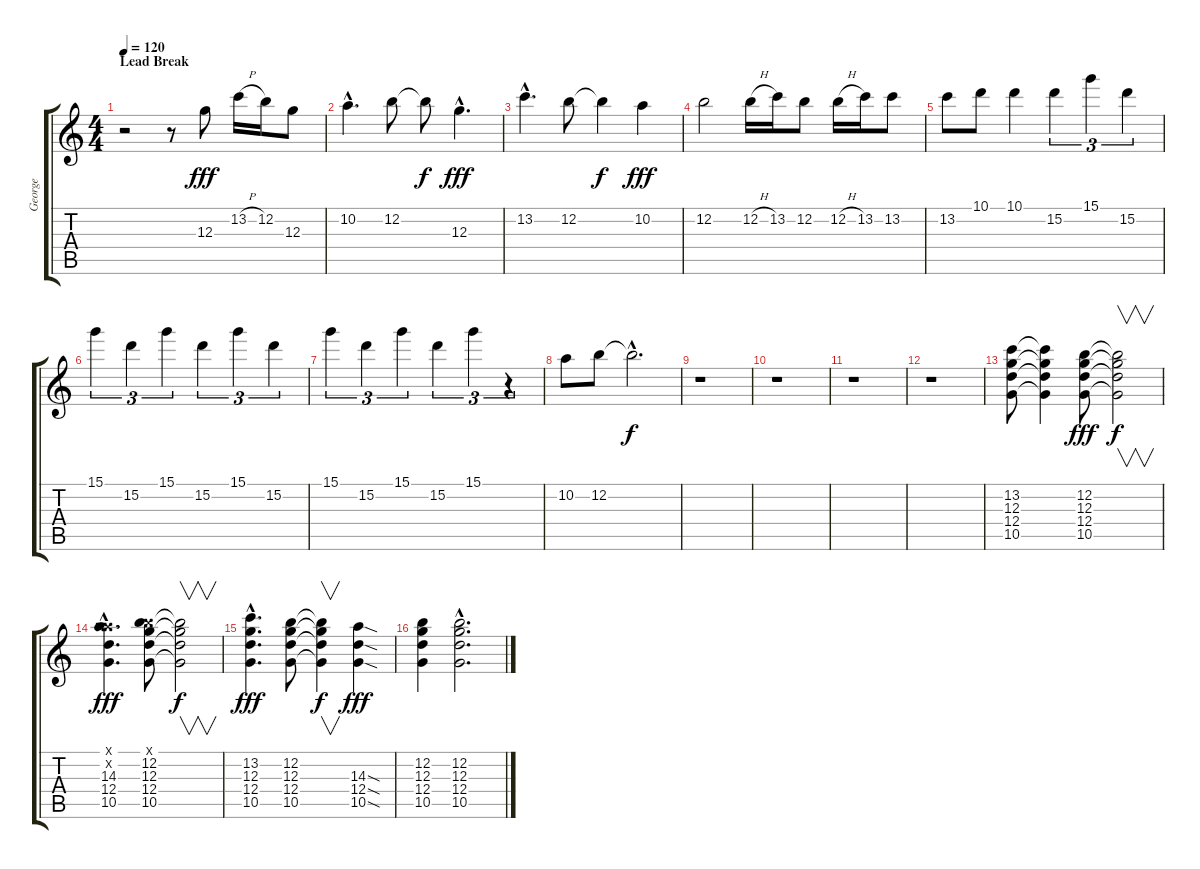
\track ("George" "George") {instrument overdrivenguitar}
\staff {score tabs}
\tuning (E4 B3 G3 D3 A2 E2) {hide}
\ts (4 4)
\section ("" "Lead Break")
\tempo 120
\clef g2
\ks c
r.2{dy fff volume 16 instrument overdrivenguitar} r.8 12.3.8 13.2{h}.16 12.2.16 12.3.8 |
10.2{hac}.4{d} 12.2.8 12.2{t}.8{dy f} 12.3{hac}.4{d dy fff} |
13.2{hac}.4{d} 12.2.8 12.2{t}.4{dy f} 10.2.4{dy fff} |
12.2.2 12.2{h}.16 13.2.16 12.2.8 12.2{h}.16 13.2.16 13.2.8 |
13.2.8 10.1.8 10.1.4 15.2.4{tu (3 2)} 15.1.4{tu (3 2)} 15.2.4{tu (3 2)} |
15.1.4{tu (3 2)} 15.2.4{tu (3 2)} 15.1.4{tu (3 2)} 15.2.4{tu (3 2)} 15.1.4{tu (3 2)} 15.2.4{tu (3 2)} |
15.1.4{tu (3 2)} 15.2.4{tu (3 2)} 15.1.4{tu (3 2)} 15.2.4{tu (3 2)} 15.1.4{tu (3 2)} r.4{tu (3 2)} |
10.2.8 12.2.8 12.2{hac t}.2{d dy f} |
r.1 |
r.1 |
r.1 |
r.1 |
(13.2 12.3 12.4 10.5).8{volume 14} (13.2{t} 12.3{t} 12.4{t} 10.5{t}).4 (12.2 12.3 12.4 10.5).8{dy fff} (12.2{t} 12.3{t} 12.4{t} 10.5{t}).2{v dy f} |
(5.1{hac x} 10.2{hac x} 14.3{hac} 12.4{hac} 10.5{hac}).4{d dy fff} (7.1{x} 12.2 12.3 12.4 10.5).8 (12.2{t} 12.3{t} 12.4{t} 10.5{t}).2{v dy f} |
(13.2{hac} 12.3{hac} 12.4{hac} 10.5{hac}).4{d dy fff} (12.2 12.3 12.4 10.5).8 (12.2{t} 12.3{t} 12.4{t} 10.5{t}).4{v dy f} (14.3{sod} 12.4{sod} 10.5{sod}).4{dy fff} |
(12.2 12.3 12.4 10.5).4 (12.2{hac} 12.3{hac} 12.4{hac} 10.5{hac}).2{d}
